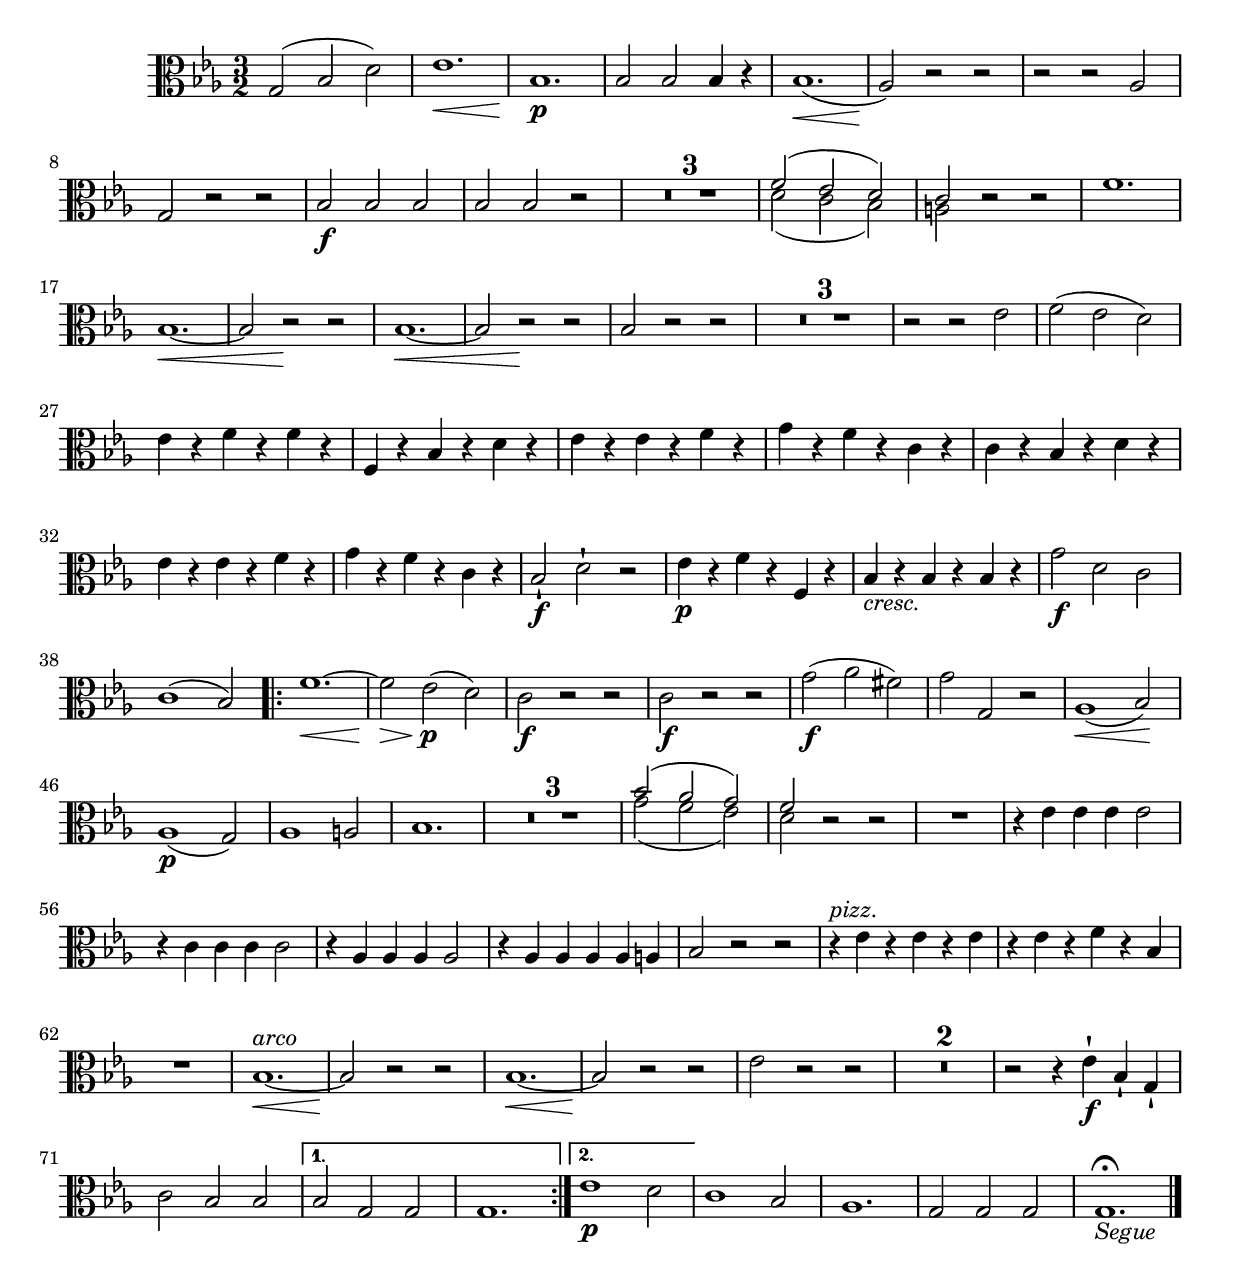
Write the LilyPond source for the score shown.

\version "2.16.0"      %Gossec - Symphonie mi bémol
                        %Alto - 1er mvt
\relative c'{
\clef alto
\key ees \major
\time 3/2




g2( bes d)
ees1.\<
bes\!\p
bes2 bes bes4 r
bes1.\<( 
aes2\!) r r
r r aes
g r r
bes\f bes bes
bes bes r
\set Score.skipBars = ##t R1. * 3 
%
%
<<\voiceOne {f'2( ees d) | c} \\
  \voiceTwo {d2( c bes) | a}>> r2 r
f'1.
bes,\< ~
bes2 r\! r
bes1.\< ~
bes2 r\! r
bes r r
\set Score.skipBars = ##t R1. * 3 
%
%
r2 r ees
f( ees d)
ees4 r f r f r
f, r bes r d r
ees r ees r f r
g r f r c r
c r bes r d r
ees r ees r f r
g r f r c r
bes2-|\f d-| r
ees4\p r f r f, r
bes_\markup{\italic "cresc."} r bes r bes r
g'2\f d c
c1( bes2) \repeat volta 2 {
f'1.\< ~
f2\!\> ees\p( d)
c\f r r
c\f r r
g'\f( aes fis)
g g, r
aes1\<( bes2\!)
aes1\p( g2)
aes1 a2
bes1.
\set Score.skipBars = ##t R1. * 3 
%
%
<<\voiceOne {bes'2( aes g) | f} \\
  \voiceTwo {g2( f ees) | d}>> r2 r
R1.
r4 ees ees ees ees2
r4 c c c c2
r4 aes aes aes aes2
r4 aes aes aes aes a
bes2 r r
r4^\markup{\italic "pizz."} ees r ees r ees
r ees r f r bes,
R1.
bes1.\<^\markup{\italic "arco"} ~
bes2\! r r
bes1.\< ~
bes2\! r r
ees r r
\set Score.skipBars = ##t R1. * 2 
%
r2 r4 ees-|\f bes-| g-|
c2 bes bes }
\alternative { {bes2 g g | g1.} 
   {ees'1\p d2} }
c1 bes2
aes1.
g2 g g
g1.^\fermataMarkup_\markup{\italic "Segue"} \bar "|." 
}
